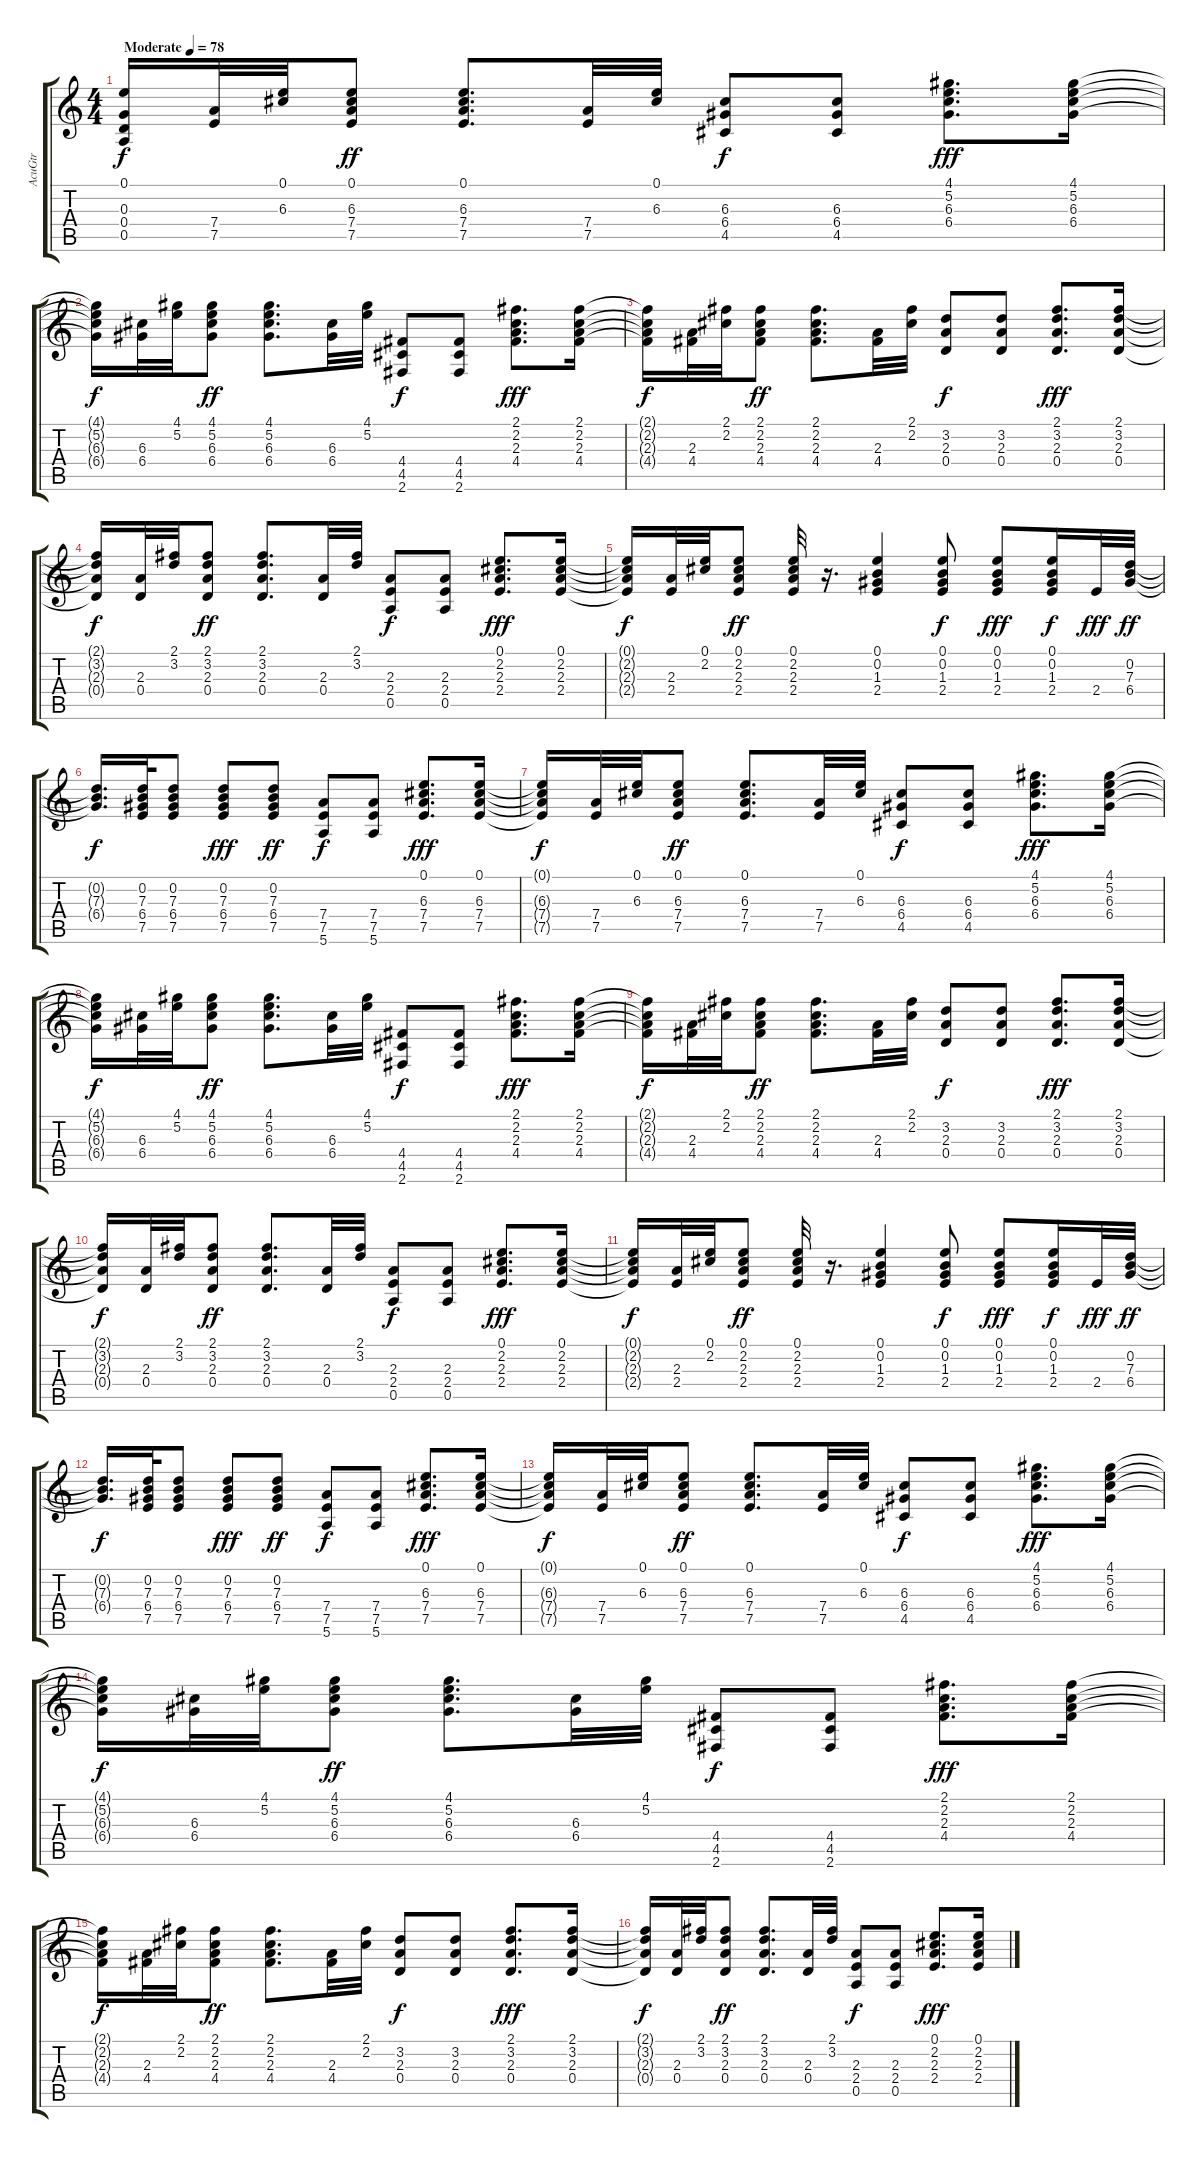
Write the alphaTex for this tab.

\track ("AcuGtr" "AcuGtr") {instrument acousticguitarsteel}
\staff {score tabs}
\tuning (E4 B3 G3 D3 A2 E2) {hide}
\ts (4 4)
\tempo (78 "Moderate")
\clef g2
\ks c
(0.1 0.3 0.4 0.5).16{dy f instrument acousticguitarsteel} (7.4 7.5).32 (0.1 6.3).32 (0.1 6.3 7.4 7.5).8{dy ff} (0.1 6.3 7.4 7.5).8{d} (7.4 7.5).32 (0.1 6.3).32 (6.3 6.4 4.5).8{dy f} (6.3 6.4 4.5).8 (4.1 5.2 6.3 6.4).8{d dy fff} (4.1 5.2 6.3 6.4).16 |
(4.1{t} 5.2{t} 6.3{t} 6.4{t}).16{dy f} (6.3 6.4).32 (4.1 5.2).32 (4.1 5.2 6.3 6.4).8{dy ff} (4.1 5.2 6.3 6.4).8{d} (6.3 6.4).32 (4.1 5.2).32 (4.4 4.5 2.6).8{dy f} (4.4 4.5 2.6).8 (2.1 2.2 2.3 4.4).8{d dy fff} (2.1 2.2 2.3 4.4).16 |
(2.1{t} 2.2{t} 2.3{t} 4.4{t}).16{dy f} (2.3 4.4).32 (2.1 2.2).32 (2.1 2.2 2.3 4.4).8{dy ff} (2.1 2.2 2.3 4.4).8{d} (2.3 4.4).32 (2.1 2.2).32 (3.2 2.3 0.4).8{dy f} (3.2 2.3 0.4).8 (2.1 3.2 2.3 0.4).8{d dy fff} (2.1 3.2 2.3 0.4).16 |
(2.1{t} 3.2{t} 2.3{t} 0.4{t}).16{dy f} (2.3 0.4).32 (2.1 3.2).32 (2.1 3.2 2.3 0.4).8{dy ff} (2.1 3.2 2.3 0.4).8{d} (2.3 0.4).32 (2.1 3.2).32 (2.3 2.4 0.5).8{dy f} (2.3 2.4 0.5).8 (0.1 2.2 2.3 2.4).8{d dy fff} (0.1 2.2 2.3 2.4).16 |
(0.1{t} 2.2{t} 2.3{t} 2.4{t}).16{dy f} (2.3 2.4).32 (0.1 2.2).32 (0.1 2.2 2.3 2.4).8{dy ff} (0.1 2.2 2.3 2.4).32 r.16{d} (0.1 0.2 1.3 2.4).4 (0.1 0.2 1.3 2.4).8{dy f} (0.1 0.2 1.3 2.4).8{dy fff} (0.1 0.2 1.3 2.4).16{dy f} 2.4.32{dy fff} (0.2 7.3 6.4).32{dy ff} |
(0.2{t} 7.3{t} 6.4{t}).16{d dy f} (0.2 7.3 6.4 7.5).32 (0.2 7.3 6.4 7.5).8 (0.2 7.3 6.4 7.5).8{dy fff} (0.2 7.3 6.4 7.5).8{dy ff} (7.4 7.5 5.6).8{dy f} (7.4 7.5 5.6).8 (0.1 6.3 7.4 7.5).8{d dy fff} (0.1 6.3 7.4 7.5).16 |
(0.1{t} 6.3{t} 7.4{t} 7.5{t}).16{dy f} (7.4 7.5).32 (0.1 6.3).32 (0.1 6.3 7.4 7.5).8{dy ff} (0.1 6.3 7.4 7.5).8{d} (7.4 7.5).32 (0.1 6.3).32 (6.3 6.4 4.5).8{dy f} (6.3 6.4 4.5).8 (4.1 5.2 6.3 6.4).8{d dy fff} (4.1 5.2 6.3 6.4).16 |
(4.1{t} 5.2{t} 6.3{t} 6.4{t}).16{dy f} (6.3 6.4).32 (4.1 5.2).32 (4.1 5.2 6.3 6.4).8{dy ff} (4.1 5.2 6.3 6.4).8{d} (6.3 6.4).32 (4.1 5.2).32 (4.4 4.5 2.6).8{dy f} (4.4 4.5 2.6).8 (2.1 2.2 2.3 4.4).8{d dy fff} (2.1 2.2 2.3 4.4).16 |
(2.1{t} 2.2{t} 2.3{t} 4.4{t}).16{dy f} (2.3 4.4).32 (2.1 2.2).32 (2.1 2.2 2.3 4.4).8{dy ff} (2.1 2.2 2.3 4.4).8{d} (2.3 4.4).32 (2.1 2.2).32 (3.2 2.3 0.4).8{dy f} (3.2 2.3 0.4).8 (2.1 3.2 2.3 0.4).8{d dy fff} (2.1 3.2 2.3 0.4).16 |
(2.1{t} 3.2{t} 2.3{t} 0.4{t}).16{dy f} (2.3 0.4).32 (2.1 3.2).32 (2.1 3.2 2.3 0.4).8{dy ff} (2.1 3.2 2.3 0.4).8{d} (2.3 0.4).32 (2.1 3.2).32 (2.3 2.4 0.5).8{dy f} (2.3 2.4 0.5).8 (0.1 2.2 2.3 2.4).8{d dy fff} (0.1 2.2 2.3 2.4).16 |
(0.1{t} 2.2{t} 2.3{t} 2.4{t}).16{dy f} (2.3 2.4).32 (0.1 2.2).32 (0.1 2.2 2.3 2.4).8{dy ff} (0.1 2.2 2.3 2.4).32 r.16{d} (0.1 0.2 1.3 2.4).4 (0.1 0.2 1.3 2.4).8{dy f} (0.1 0.2 1.3 2.4).8{dy fff} (0.1 0.2 1.3 2.4).16{dy f} 2.4.32{dy fff} (0.2 7.3 6.4).32{dy ff} |
(0.2{t} 7.3{t} 6.4{t}).16{d dy f} (0.2 7.3 6.4 7.5).32 (0.2 7.3 6.4 7.5).8 (0.2 7.3 6.4 7.5).8{dy fff} (0.2 7.3 6.4 7.5).8{dy ff} (7.4 7.5 5.6).8{dy f} (7.4 7.5 5.6).8 (0.1 6.3 7.4 7.5).8{d dy fff} (0.1 6.3 7.4 7.5).16 |
(0.1{t} 6.3{t} 7.4{t} 7.5{t}).16{dy f} (7.4 7.5).32 (0.1 6.3).32 (0.1 6.3 7.4 7.5).8{dy ff} (0.1 6.3 7.4 7.5).8{d} (7.4 7.5).32 (0.1 6.3).32 (6.3 6.4 4.5).8{dy f} (6.3 6.4 4.5).8 (4.1 5.2 6.3 6.4).8{d dy fff} (4.1 5.2 6.3 6.4).16 |
(4.1{t} 5.2{t} 6.3{t} 6.4{t}).16{dy f} (6.3 6.4).32 (4.1 5.2).32 (4.1 5.2 6.3 6.4).8{dy ff} (4.1 5.2 6.3 6.4).8{d} (6.3 6.4).32 (4.1 5.2).32 (4.4 4.5 2.6).8{dy f} (4.4 4.5 2.6).8 (2.1 2.2 2.3 4.4).8{d dy fff} (2.1 2.2 2.3 4.4).16 |
(2.1{t} 2.2{t} 2.3{t} 4.4{t}).16{dy f} (2.3 4.4).32 (2.1 2.2).32 (2.1 2.2 2.3 4.4).8{dy ff} (2.1 2.2 2.3 4.4).8{d} (2.3 4.4).32 (2.1 2.2).32 (3.2 2.3 0.4).8{dy f} (3.2 2.3 0.4).8 (2.1 3.2 2.3 0.4).8{d dy fff} (2.1 3.2 2.3 0.4).16 |
(2.1{t} 3.2{t} 2.3{t} 0.4{t}).16{dy f} (2.3 0.4).32 (2.1 3.2).32 (2.1 3.2 2.3 0.4).8{dy ff} (2.1 3.2 2.3 0.4).8{d} (2.3 0.4).32 (2.1 3.2).32 (2.3 2.4 0.5).8{dy f} (2.3 2.4 0.5).8 (0.1 2.2 2.3 2.4).8{d dy fff} (0.1 2.2 2.3 2.4).16
